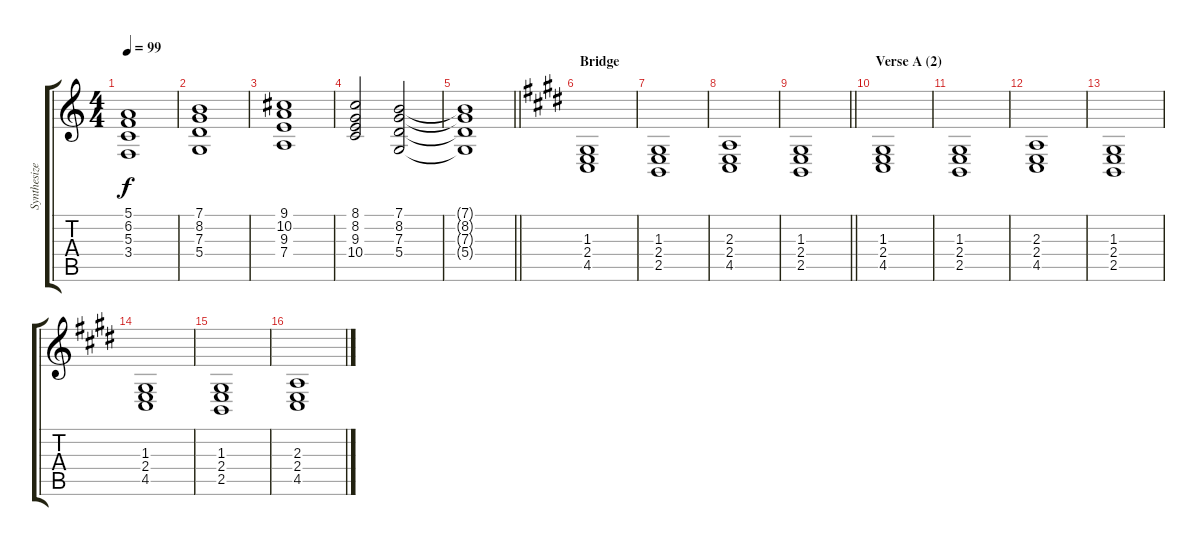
\track ("Synthesizer II" "Synthesize") {instrument synthstrings1}
\staff {score tabs}
\tuning (E4 B3 G3 D3 A2 E2) {hide}
\ts (4 4)
\tempo 99
\clef g2
\ks c
(5.1 6.2 5.3 3.4).1{dy f} |
(7.1 8.2 7.3 5.4).1 |
(9.1 10.2 9.3 7.4).1 |
(8.1 8.2 9.3 10.4).2 (7.1 8.2 7.3 5.4).2 |
\barLineRight lightlight
(7.1{t} 8.2{t} 7.3{t} 5.4{t}).1 |
\section ("" "Bridge")
\ks c#minor
(1.3 2.4 4.5).1 |
(1.3 2.4 2.5).1 |
(2.3 2.4 4.5).1 |
\barLineRight lightlight
(1.3 2.4 2.5).1 |
\section ("" "Verse A (2)")
(1.3 2.4 4.5).1 |
(1.3 2.4 2.5).1 |
(2.3 2.4 4.5).1 |
(1.3 2.4 2.5).1 |
(1.3 2.4 4.5).1 |
(1.3 2.4 2.5).1 |
(2.3 2.4 4.5).1
